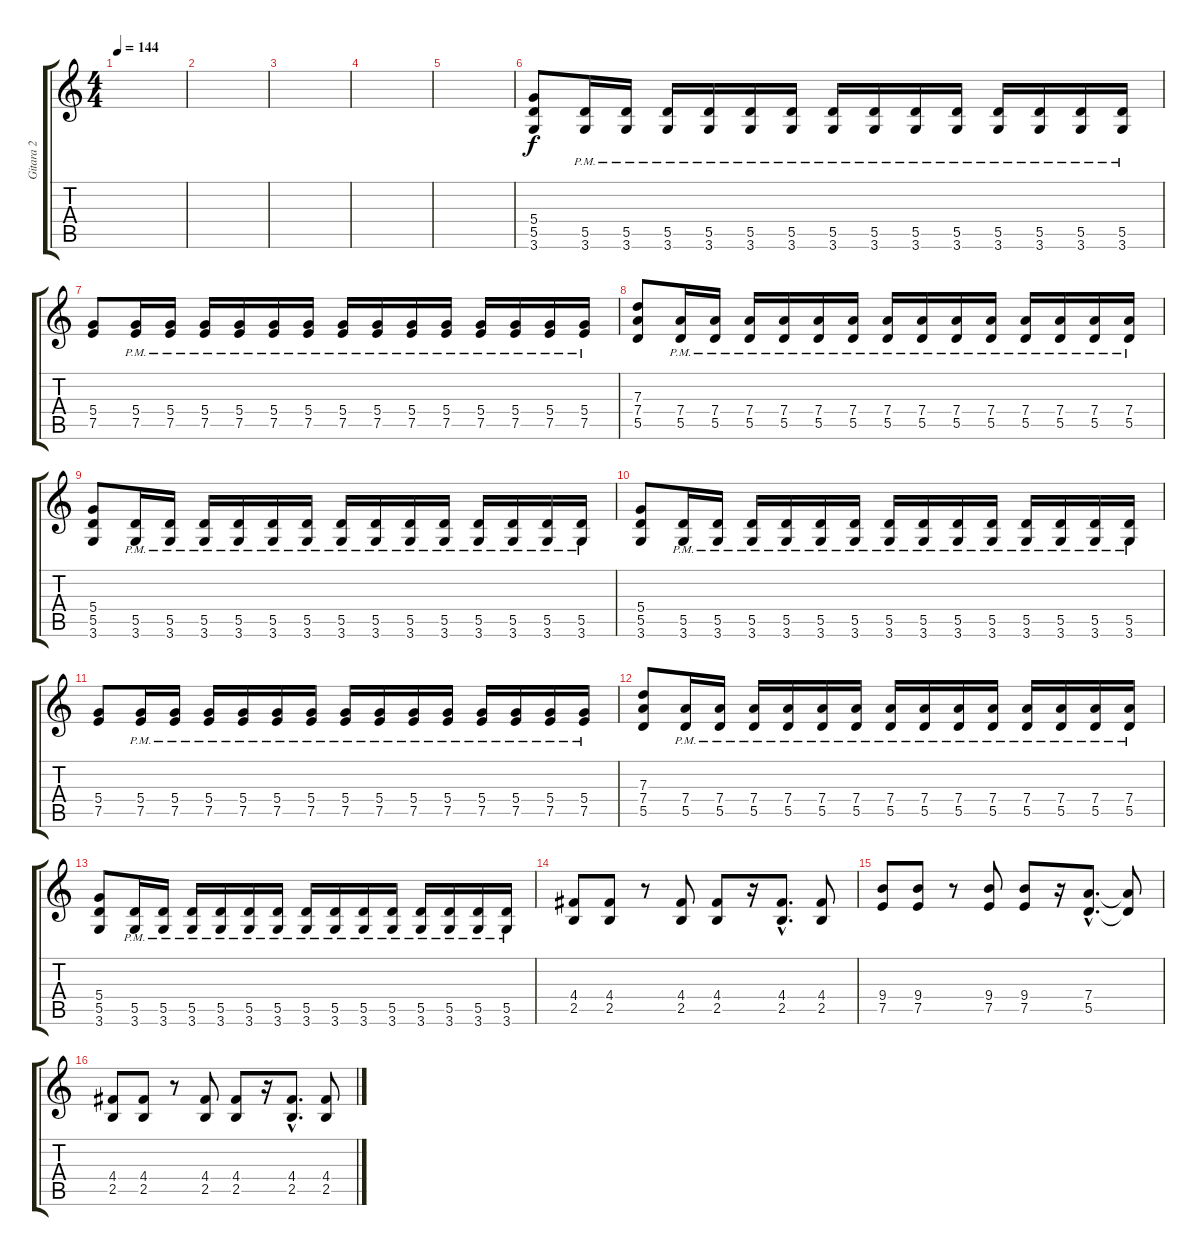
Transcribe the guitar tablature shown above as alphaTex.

\track ("Gitara 2" "Gitara 2") {instrument distortionguitar}
\staff {score tabs}
\tuning (E4 B3 G3 D3 A2 E2) {hide}
\ts (4 4)
\tempo 144
\clef g2
\ks c
|
|
|
|
|
(5.4 5.5 3.6).8 (5.5{pm} 3.6{pm}).16 (5.5{pm} 3.6{pm}).16 (5.5{pm} 3.6{pm}).16 (5.5{pm} 3.6{pm}).16 (5.5{pm} 3.6{pm}).16 (5.5{pm} 3.6{pm}).16 (5.5{pm} 3.6{pm}).16 (5.5{pm} 3.6{pm}).16 (5.5{pm} 3.6{pm}).16 (5.5{pm} 3.6{pm}).16 (5.5{pm} 3.6{pm}).16 (5.5{pm} 3.6{pm}).16 (5.5{pm} 3.6{pm}).16 (5.5{pm} 3.6{pm}).16 |
(5.4 7.5).8 (5.4{pm} 7.5{pm}).16 (5.4{pm} 7.5{pm}).16 (5.4{pm} 7.5{pm}).16 (5.4{pm} 7.5{pm}).16 (5.4{pm} 7.5{pm}).16 (5.4{pm} 7.5{pm}).16 (5.4{pm} 7.5{pm}).16 (5.4{pm} 7.5{pm}).16 (5.4{pm} 7.5{pm}).16 (5.4{pm} 7.5{pm}).16 (5.4{pm} 7.5{pm}).16 (5.4{pm} 7.5{pm}).16 (5.4{pm} 7.5{pm}).16 (5.4{pm} 7.5{pm}).16 |
(7.3 7.4 5.5).8 (7.4{pm} 5.5{pm}).16 (7.4{pm} 5.5{pm}).16 (7.4{pm} 5.5{pm}).16 (7.4{pm} 5.5{pm}).16 (7.4{pm} 5.5{pm}).16 (7.4{pm} 5.5{pm}).16 (7.4{pm} 5.5{pm}).16 (7.4{pm} 5.5{pm}).16 (7.4{pm} 5.5{pm}).16 (7.4{pm} 5.5{pm}).16 (7.4{pm} 5.5{pm}).16 (7.4{pm} 5.5{pm}).16 (7.4{pm} 5.5{pm}).16 (7.4{pm} 5.5{pm}).16 |
(5.4 5.5 3.6).8 (5.5{pm} 3.6{pm}).16 (5.5{pm} 3.6{pm}).16 (5.5{pm} 3.6{pm}).16 (5.5{pm} 3.6{pm}).16 (5.5{pm} 3.6{pm}).16 (5.5{pm} 3.6{pm}).16 (5.5{pm} 3.6{pm}).16 (5.5{pm} 3.6{pm}).16 (5.5{pm} 3.6{pm}).16 (5.5{pm} 3.6{pm}).16 (5.5{pm} 3.6{pm}).16 (5.5{pm} 3.6{pm}).16 (5.5{pm} 3.6{pm}).16 (5.5{pm} 3.6{pm}).16 |
(5.4 5.5 3.6).8 (5.5{pm} 3.6{pm}).16 (5.5{pm} 3.6{pm}).16 (5.5{pm} 3.6{pm}).16 (5.5{pm} 3.6{pm}).16 (5.5{pm} 3.6{pm}).16 (5.5{pm} 3.6{pm}).16 (5.5{pm} 3.6{pm}).16 (5.5{pm} 3.6{pm}).16 (5.5{pm} 3.6{pm}).16 (5.5{pm} 3.6{pm}).16 (5.5{pm} 3.6{pm}).16 (5.5{pm} 3.6{pm}).16 (5.5{pm} 3.6{pm}).16 (5.5{pm} 3.6{pm}).16 |
(5.4 7.5).8 (5.4{pm} 7.5{pm}).16 (5.4{pm} 7.5{pm}).16 (5.4{pm} 7.5{pm}).16 (5.4{pm} 7.5{pm}).16 (5.4{pm} 7.5{pm}).16 (5.4{pm} 7.5{pm}).16 (5.4{pm} 7.5{pm}).16 (5.4{pm} 7.5{pm}).16 (5.4{pm} 7.5{pm}).16 (5.4{pm} 7.5{pm}).16 (5.4{pm} 7.5{pm}).16 (5.4{pm} 7.5{pm}).16 (5.4{pm} 7.5{pm}).16 (5.4{pm} 7.5{pm}).16 |
(7.3 7.4 5.5).8 (7.4{pm} 5.5{pm}).16 (7.4{pm} 5.5{pm}).16 (7.4{pm} 5.5{pm}).16 (7.4{pm} 5.5{pm}).16 (7.4{pm} 5.5{pm}).16 (7.4{pm} 5.5{pm}).16 (7.4{pm} 5.5{pm}).16 (7.4{pm} 5.5{pm}).16 (7.4{pm} 5.5{pm}).16 (7.4{pm} 5.5{pm}).16 (7.4{pm} 5.5{pm}).16 (7.4{pm} 5.5{pm}).16 (7.4{pm} 5.5{pm}).16 (7.4{pm} 5.5{pm}).16 |
(5.4 5.5 3.6).8 (5.5{pm} 3.6{pm}).16 (5.5{pm} 3.6{pm}).16 (5.5{pm} 3.6{pm}).16 (5.5{pm} 3.6{pm}).16 (5.5{pm} 3.6{pm}).16 (5.5{pm} 3.6{pm}).16 (5.5{pm} 3.6{pm}).16 (5.5{pm} 3.6{pm}).16 (5.5{pm} 3.6{pm}).16 (5.5{pm} 3.6{pm}).16 (5.5{pm} 3.6{pm}).16 (5.5{pm} 3.6{pm}).16 (5.5{pm} 3.6{pm}).16 (5.5{pm} 3.6{pm}).16 |
(4.4 2.5).8 (4.4 2.5).8 r.8 (4.4 2.5).8 (4.4 2.5).8 r.16 (4.4{hac} 2.5{hac}).8{d} (4.4 2.5).8 |
(9.4 7.5).8 (9.4 7.5).8 r.8 (9.4 7.5).8 (9.4 7.5).8 r.16 (7.4{hac} 5.5{hac}).8{d} (7.4{t} 5.5{t}).8 |
(4.4 2.5).8 (4.4 2.5).8 r.8 (4.4 2.5).8 (4.4 2.5).8 r.16 (4.4{hac} 2.5{hac}).8{d} (4.4 2.5).8
